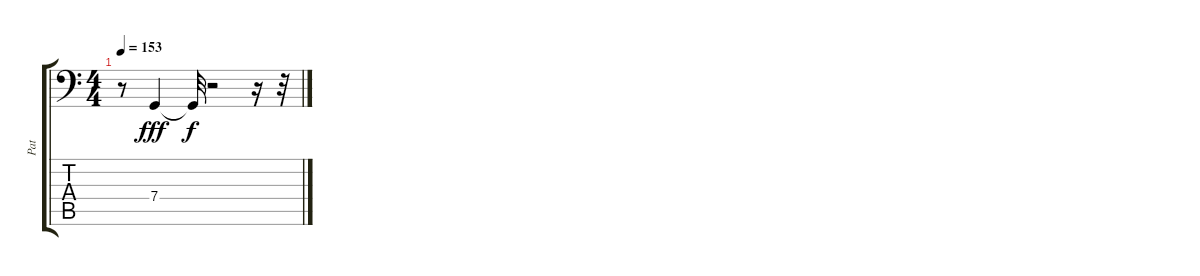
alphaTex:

\track ("Pat" "Pat") {instrument tuba}
\staff {score tabs}
\tuning (D3 A2 F2 C2 G1 C1) {hide}
\ts (4 4)
\tempo 153
\clef f4
\ks c
r.8{dy fff} 7.4.4 7.4{t}.32{dy f} r.2 r.16 r.32
